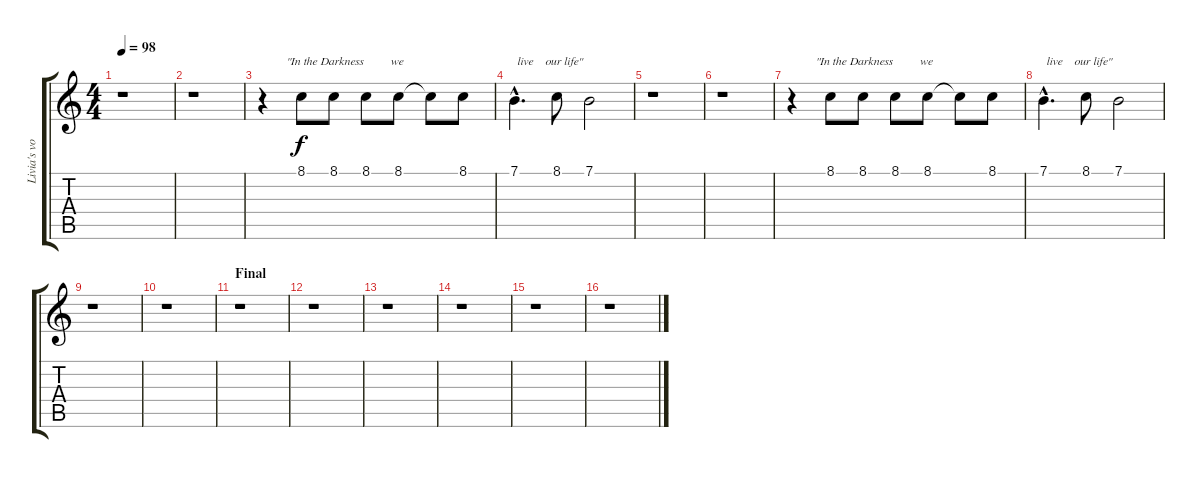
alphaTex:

\track ("Livia's voice" "Livia's vo") {instrument choiraahs}
\staff {score tabs}
\tuning (E4 B3 G3 D3 A2 E2) {hide}
\ts (4 4)
\tempo 98
\clef g2
\ks c
r.1{dy f} |
r.1 |
r.4{txt "        \"In the Darkness         we"} 8.1.8 8.1.8 8.1.8 8.1.8 8.1{t}.8 8.1.8 |
7.1{hac}.4{d txt " live    our life\""} 8.1.8 7.1.2 |
r.1 |
r.1 |
r.4{txt "        \"In the Darkness         we"} 8.1.8 8.1.8 8.1.8 8.1.8 8.1{t}.8 8.1.8 |
7.1{hac}.4{d txt " live    our life\""} 8.1.8 7.1.2 |
r.1 |
r.1 |
\section ("" "Final")
r.1 |
r.1 |
r.1 |
r.1 |
r.1 |
r.1
